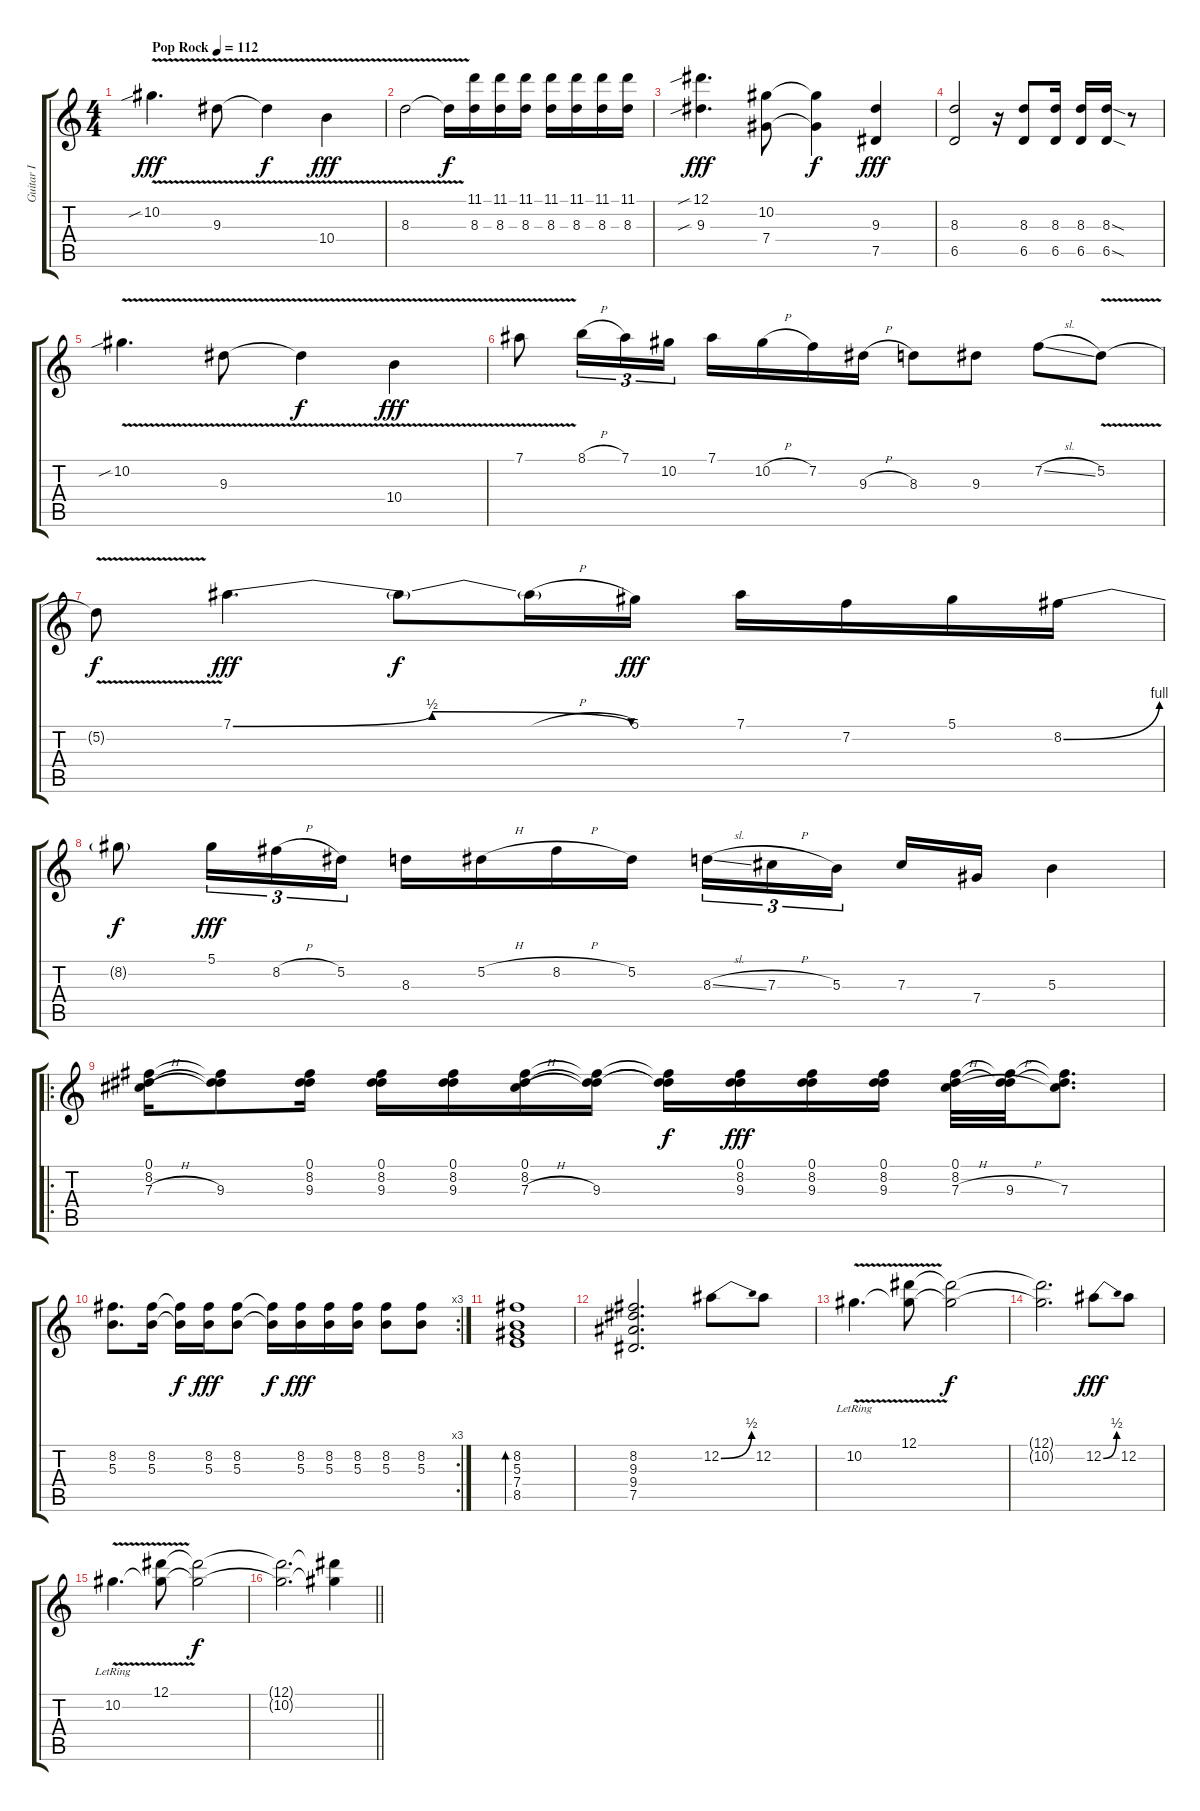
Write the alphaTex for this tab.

\track ("Guitar I" "Guitar I") {instrument overdrivenguitar}
\staff {score tabs}
\tuning (Eb4 Bb3 Gb3 Db3 Ab2 Eb2) {hide}
\ts (4 4)
\tempo (112 "Pop Rock")
\clef g2
\ks c
10.2{v sib}.4{d dy fff instrument overdrivenguitar} 9.3{v}.8 9.3{t}.4{dy f} 10.4{v}.4{dy fff} |
8.3{v}.2 8.3{t}.16{dy f} (11.1 8.3).16 (11.1 8.3).16 (11.1 8.3).16 (11.1 8.3).16 (11.1 8.3).16 (11.1 8.3).16 (11.1 8.3).16 |
(12.1{sib} 9.3{sib}).4{d dy fff} (10.2 7.4).8 (10.2{t} 7.4{t}).4{dy f} (9.3 7.5).4{dy fff} |
(8.3 6.5).2 r.16 (8.3 6.5).8 (8.3 6.5).16 (8.3 6.5).16 (8.3{sod} 6.5{sod}).16 r.8 |
10.2{v sib}.4{d} 9.3{v}.8 9.3{t}.4{dy f} 10.4{v}.4{dy fff} |
7.1{v}.8 8.1{h}.16{tu (3 2)} 7.1.16{tu (3 2)} 10.2.16{tu (3 2)} 7.1.16 10.2{h}.16 7.2.16 9.3{h}.16 8.3.8 9.3.8{beam split} 7.2{sl}.8 5.2{v}.8 |
5.2{t}.8{dy f} 7.1{be (bendrelease 0 0 10 2 45 2 60 0)}.4{d dy fff} 7.1{t}.8{dy f} 7.1{h t}.16 5.1.16{dy fff} 7.1.16 7.2.16 5.1.16 8.2{be (bend 0 0 60 4)}.16 |
8.2{t}.8{dy f} 5.1.16{tu (3 2) dy fff} 8.2{h}.16{tu (3 2)} 5.2.16{tu (3 2)} 8.3.16 5.2{h}.16 8.2{h}.16 5.2.16 8.3{sl}.16{tu (3 2)} 7.3{h}.16{tu (3 2)} 5.3.16{tu (3 2) beam splitsecondary} 7.3.16 7.4.16 5.3.4 |
\ro
(0.1 8.2 7.3{h}).16 (0.1{t} 8.2{t} 9.3).8 (0.1 8.2 9.3).16 (0.1 8.2 9.3).16 (0.1 8.2 9.3).16 (0.1 8.2 7.3{h}).16 (0.1{t} 8.2{t} 9.3).16 (0.1{t} 8.2{t} 9.3{t}).16{dy f} (0.1 8.2 9.3).16{dy fff} (0.1 8.2 9.3).16 (0.1 8.2 9.3).16 (0.1 8.2 7.3{h}).32 (0.1{t} 8.2{t} 9.3{h}).32 (0.1{t} 8.2{t} 7.3).8{d} |
\rc 3
(8.2 5.3).8{d} (8.2 5.3).16 (8.2{t} 5.3{t}).16{dy f} (8.2 5.3).16{dy fff} (8.2 5.3).8 (8.2{t} 5.3{t}).16{dy f} (8.2 5.3).16{dy fff} (8.2 5.3).16 (8.2 5.3).16 (8.2 5.3).8 (8.2 5.3).8 |
(8.2 5.3 7.4 8.5).1{bd 240} |
(8.2 9.3 9.4 7.5).2{d} 12.2{be (bend 0 0 60 2)}.8 12.2.8 |
10.2{v lr}.4{d} (12.1 10.2{t}).8 (12.1{t} 10.2{t}).2{dy f} |
(12.1{t} 10.2{t}).2{d} 12.2{be (bend 0 0 60 2)}.8{dy fff} 12.2.8 |
10.2{v lr}.4{d} (12.1 10.2{t}).8 (12.1{t} 10.2{t}).2{dy f} |
\barLineRight lightlight
(12.1{t} 10.2{t}).2{d volume 0} (12.1{t} 10.2{t}).4
